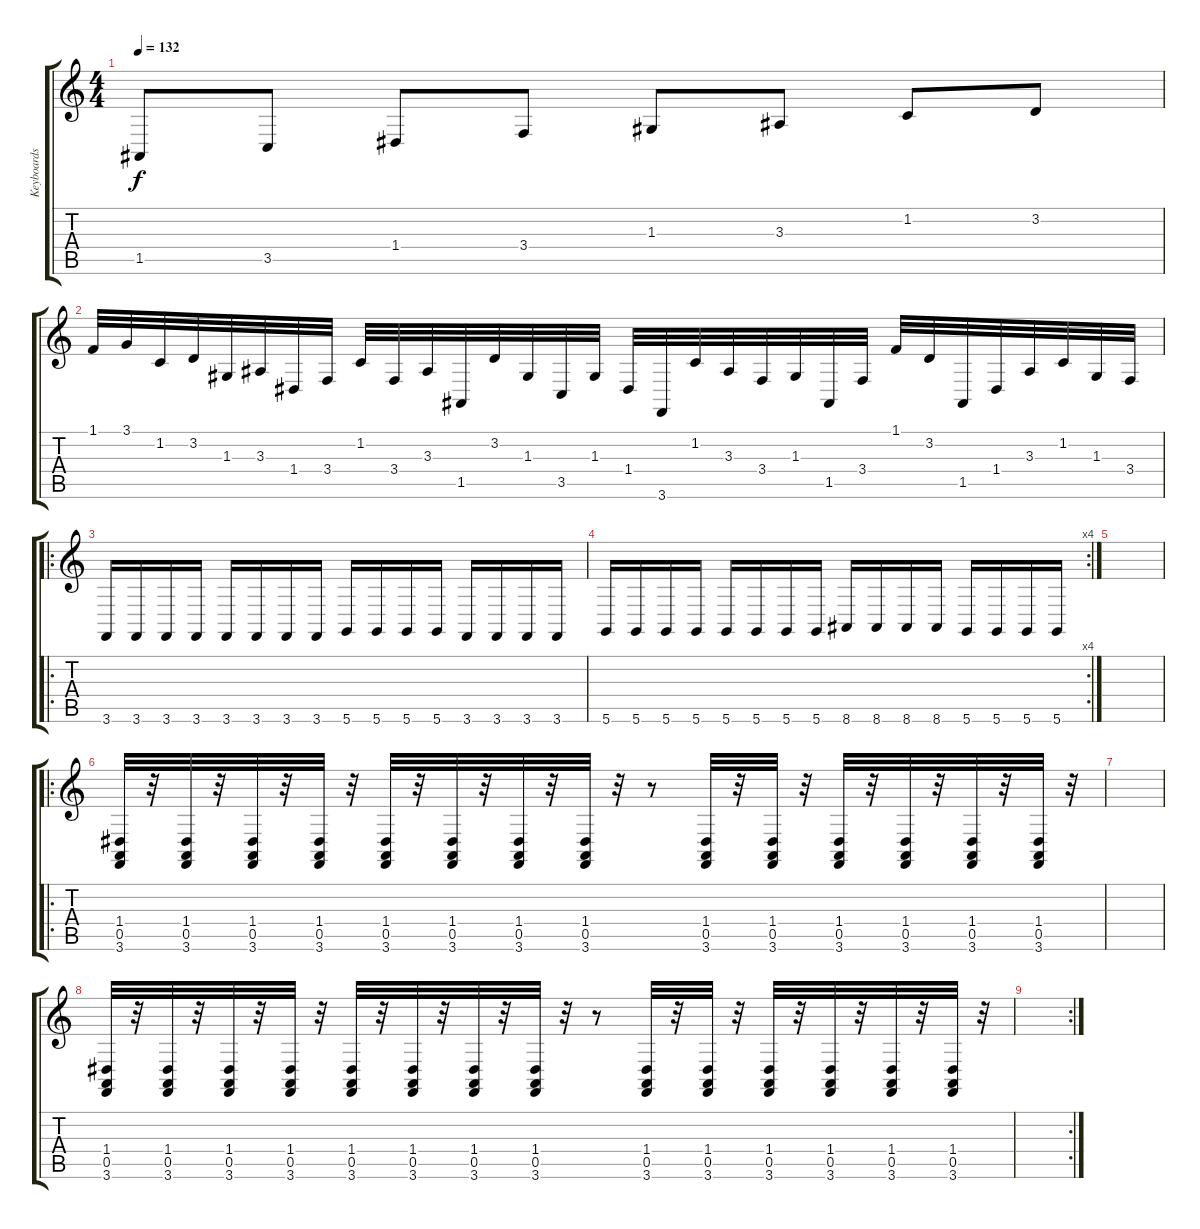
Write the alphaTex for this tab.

\track ("Keyboards" "Keyboards") {instrument lead2sawtooth}
\staff {score tabs}
\tuning (E4 B3 G3 D3 A2 D2) {hide}
\ts (4 4)
\tempo 132
\clef g2
\ks c
1.5.8{dy f} 3.5.8 1.4.8 3.4.8 1.3.8 3.3.8 1.2.8 3.2.8 |
1.1.32 3.1.32 1.2.32 3.2.32 1.3.32 3.3.32 1.4.32 3.4.32 1.2.32 3.4.32 3.3.32 1.5.32 3.2.32 1.3.32 3.5.32 1.3.32 1.4.32 3.6.32 1.2.32 3.3.32 3.4.32 1.3.32 1.5.32 3.4.32 1.1.32 3.2.32 1.5.32 1.4.32 3.3.32 1.2.32 1.3.32 3.4.32 |
\ro
3.6.16{volume 14} 3.6.16 3.6.16 3.6.16 3.6.16 3.6.16 3.6.16 3.6.16 5.6.16 5.6.16 5.6.16 5.6.16 3.6.16 3.6.16 3.6.16 3.6.16 |
\rc 4
5.6.16 5.6.16 5.6.16 5.6.16 5.6.16 5.6.16 5.6.16 5.6.16 8.6.16 8.6.16 8.6.16 8.6.16 5.6.16 5.6.16 5.6.16 5.6.16 |
|
\ro
(1.4 0.5 3.6).32 r.32 (1.4 0.5 3.6).32 r.32 (1.4 0.5 3.6).32 r.32 (1.4 0.5 3.6).32 r.32 (1.4 0.5 3.6).32 r.32 (1.4 0.5 3.6).32 r.32 (1.4 0.5 3.6).32 r.32 (1.4 0.5 3.6).32 r.32 r.8 (1.4 0.5 3.6).32 r.32 (1.4 0.5 3.6).32 r.32 (1.4 0.5 3.6).32 r.32 (1.4 0.5 3.6).32 r.32 (1.4 0.5 3.6).32 r.32 (1.4 0.5 3.6).32 r.32 |
|
(1.4 0.5 3.6).32 r.32 (1.4 0.5 3.6).32 r.32 (1.4 0.5 3.6).32 r.32 (1.4 0.5 3.6).32 r.32 (1.4 0.5 3.6).32 r.32 (1.4 0.5 3.6).32 r.32 (1.4 0.5 3.6).32 r.32 (1.4 0.5 3.6).32 r.32 r.8 (1.4 0.5 3.6).32 r.32 (1.4 0.5 3.6).32 r.32 (1.4 0.5 3.6).32 r.32 (1.4 0.5 3.6).32 r.32 (1.4 0.5 3.6).32 r.32 (1.4 0.5 3.6).32 r.32 |
\rc 2
